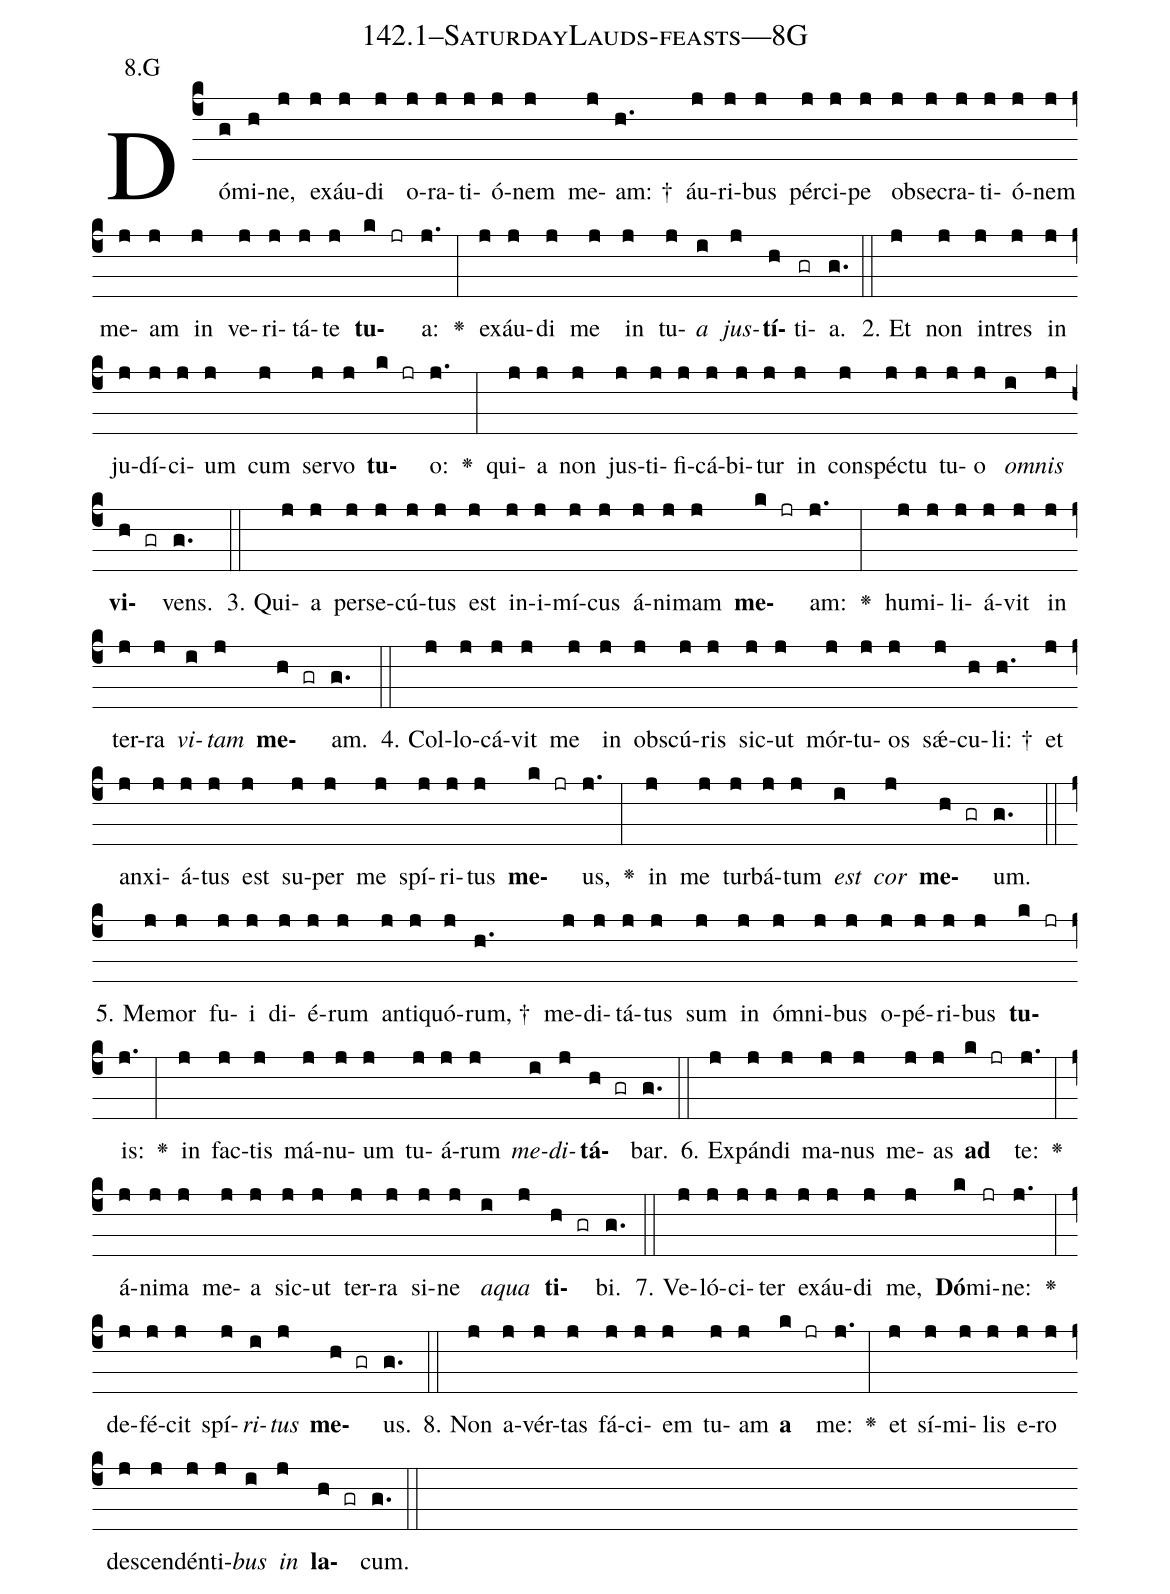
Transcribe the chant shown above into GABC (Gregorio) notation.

name: 142.1--SaturdayLauds-feasts---8G;
annotation: 8.G;
%%
(c4)Dó(g)mi(h)ne,(j) ex(j)áu(j)di(j) o(j)ra(j)ti(j)ó(j)nem(j) me(j)am: †(h.) áu(j)ri(j)bus(j) pér(j)ci(j)pe(j) ob(j)se(j)cra(j)ti(j)ó(j)nem(j) me(j)am(j) in(j) ve(j)ri(j)tá(j)te(j) <b>tu</b>(k jr)a:(j.) <v>\greheightstar</v>(:) ex(j)áu(j)di(j) me(j) in(j) tu(j)<i>a</i>(i) <i>jus</i>(j)<b>tí</b>(h)ti(gr)a.(g.) (::)
2. Et(j) non(j) in(j)tres(j) in(j) ju(j)dí(j)ci(j)um(j) cum(j) ser(j)vo(j) <b>tu</b>(k jr)o:(j.) <v>\greheightstar</v>(:) qui(j)a(j) non(j) jus(j)ti(j)fi(j)cá(j)bi(j)tur(j) in(j) con(j)spéc(j)tu(j) tu(j)o(j) <i>om</i>(i)<i>nis</i>(j) <b>vi</b>(h gr)vens.(g.) (::)
3. Qui(j)a(j) per(j)se(j)cú(j)tus(j) est(j) in(j)i(j)mí(j)cus(j) á(j)ni(j)mam(j) <b>me</b>(k jr)am:(j.) <v>\greheightstar</v>(:) hu(j)mi(j)li(j)á(j)vit(j) in(j) ter(j)ra(j) <i>vi</i>(i)<i>tam</i>(j) <b>me</b>(h gr)am.(g.) (::)
4. Col(j)lo(j)cá(j)vit(j) me(j) in(j) obs(j)cú(j)ris(j) sic(j)ut(j) mór(j)tu(j)os(j) sǽ(j)cu(h)li: †(h.) et(j) an(j)xi(j)á(j)tus(j) est(j) su(j)per(j) me(j) spí(j)ri(j)tus(j) <b>me</b>(k jr)us,(j.) <v>\greheightstar</v>(:) in(j) me(j) tur(j)bá(j)tum(j) <i>est</i>(i) <i>cor</i>(j) <b>me</b>(h gr)um.(g.) (::)
5. Me(j)mor(j) fu(j)i(j) di(j)é(j)rum(j) an(j)ti(j)quó(j)rum, †(h.) me(j)di(j)tá(j)tus(j) sum(j) in(j) óm(j)ni(j)bus(j) o(j)pé(j)ri(j)bus(j) <b>tu</b>(k jr)is:(j.) <v>\greheightstar</v>(:) in(j) fac(j)tis(j) má(j)nu(j)um(j) tu(j)á(j)rum(j) <i>me</i>(i)<i>di</i>(j)<b>tá</b>(h gr)bar.(g.) (::)
6. Ex(j)pán(j)di(j) ma(j)nus(j) me(j)as(j) <b>ad</b>(k jr) te:(j.) <v>\greheightstar</v>(:) á(j)ni(j)ma(j) me(j)a(j) sic(j)ut(j) ter(j)ra(j) si(j)ne(j) <i>a</i>(i)<i>qua</i>(j) <b>ti</b>(h gr)bi.(g.) (::)
7. Ve(j)ló(j)ci(j)ter(j) ex(j)áu(j)di(j) me,(j) <b>Dó</b>(k)mi(jr)ne:(j.) <v>\greheightstar</v>(:) de(j)fé(j)cit(j) spí(j)<i>ri</i>(i)<i>tus</i>(j) <b>me</b>(h gr)us.(g.) (::)
8. Non(j) a(j)vér(j)tas(j) fá(j)ci(j)em(j) tu(j)am(j) <b>a</b>(k jr) me:(j.) <v>\greheightstar</v>(:) et(j) sí(j)mi(j)lis(j) e(j)ro(j) de(j)scen(j)dén(j)ti(j)<i>bus</i>(i) <i>in</i>(j) <b>la</b>(h gr)cum.(g.) (::)
